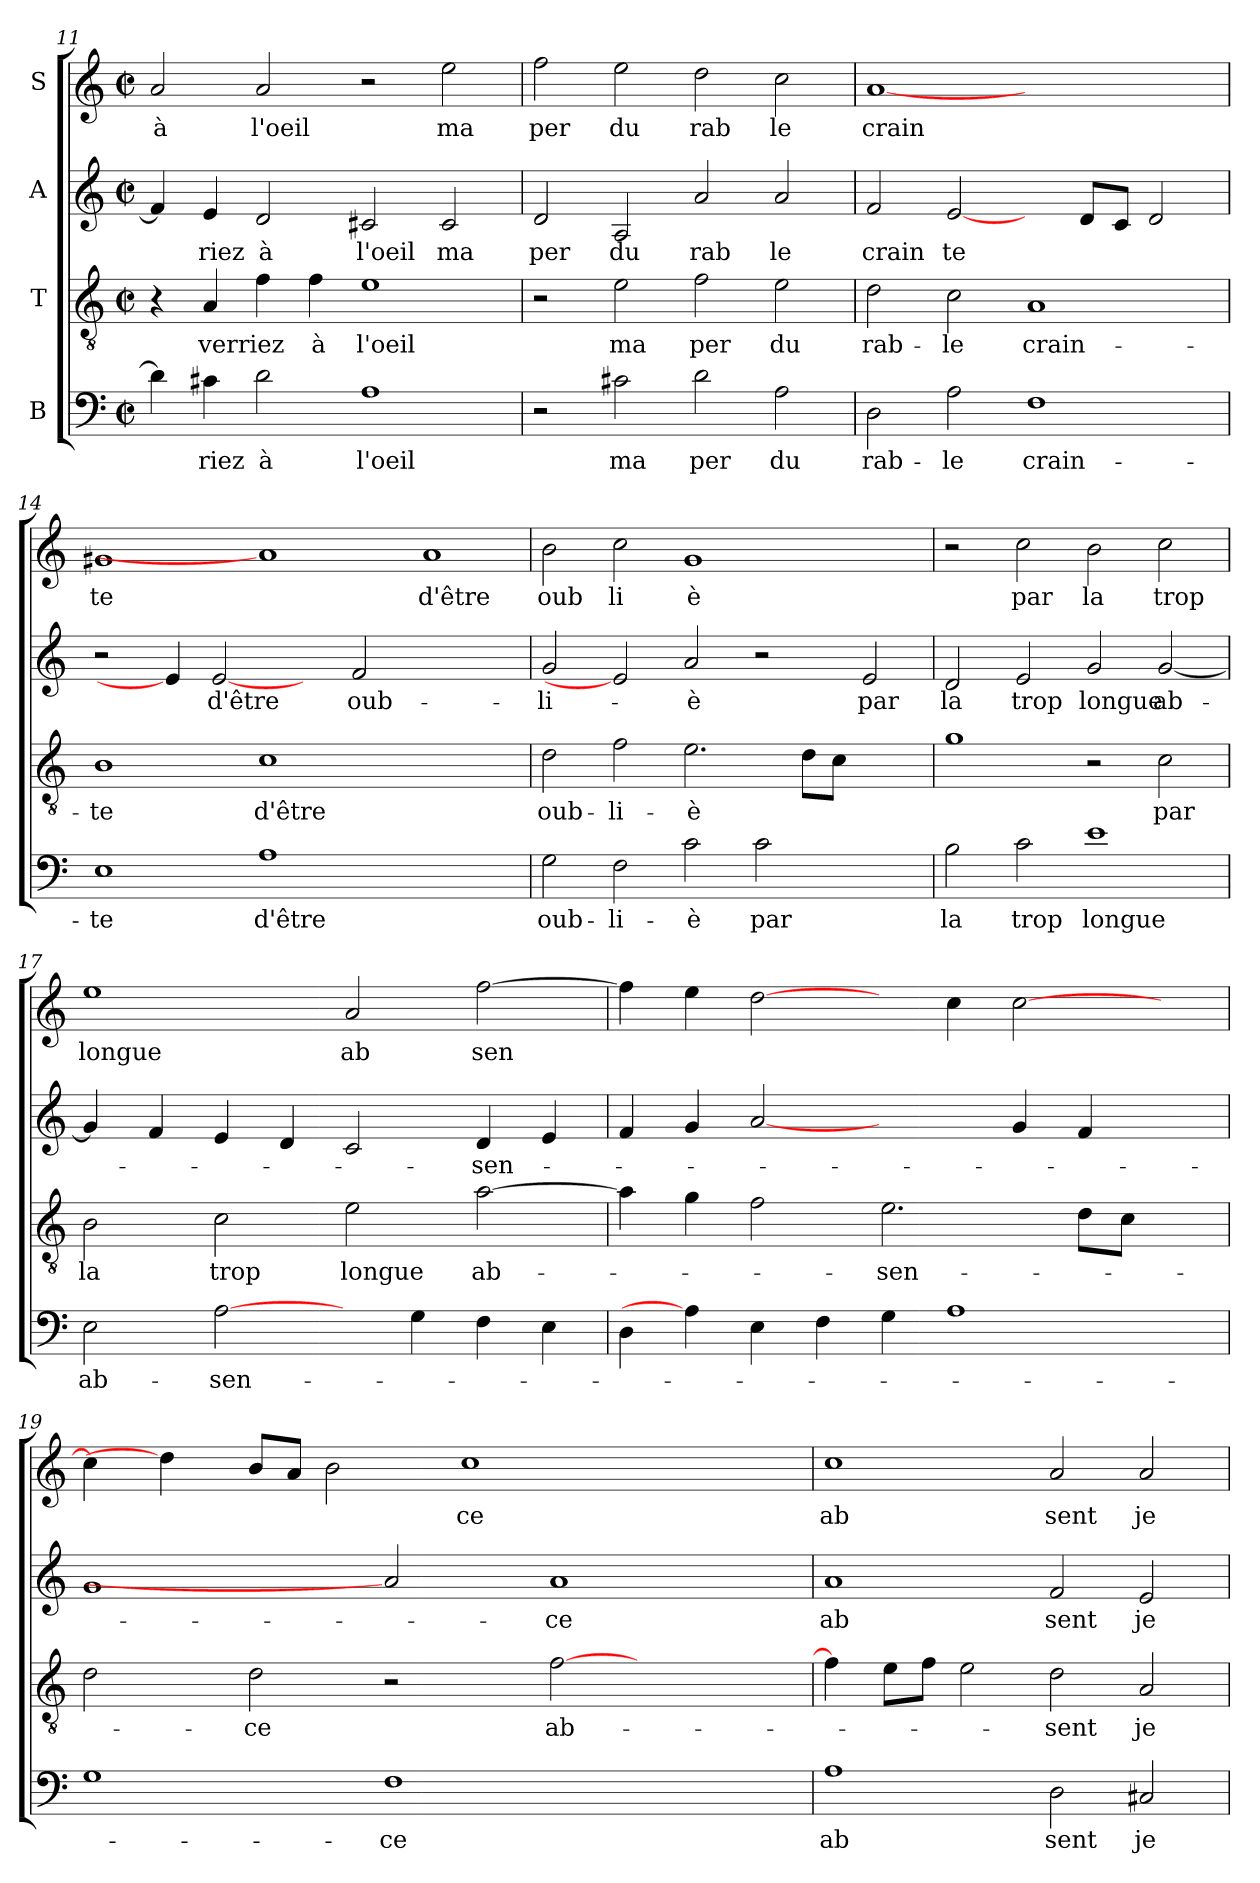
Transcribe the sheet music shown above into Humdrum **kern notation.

**kern	**text	**kern	**text	**kern	**text	**kern	**text
*part4	*part4	*part3	*part3	*part2	*part2	*part1	*part1
*staff4	*staff4	*staff3	*staff3	*staff2	*staff2	*staff1	*staff1
*I"B	*	*I"T	*	*I"A	*	*I"S	*
*clefF4	*	*clefGv2	*	*clefG2	*	*clefG2	*
*M2/2	*	*M2/2	*	*M2/2	*	*M2/2	*
*met(c|)	*	*met(c|)	*	*met(c|)	*	*met(c|)	*
=11	=11	=11	=11	=11	=11	=11	=11
!	!	!	!	!	!	!	!LO:LY:b:cj
4d\]	.	4r	.	4f/]	.	2a/	à
!	!LO:LY:b:cj	!	!LO:LY:b	!	!LO:LY:b:cj	!	!
4c#X\	riez	4A/	verriez	4e/	riez	.	.
!	!LO:LY:b:cj	!	!	!	!LO:LY:b:cj	!	!LO:LY:b:cj
2d\	à	4f\	.	2d/	à	2a/	l'oeil
!	!	!	!LO:LY:b:cj	!	!	!	!
.	.	4f\	à	.	.	.	.
!	!LO:LY:b:cj	!	!LO:LY:b:cj	!	!LO:LY:b:cj	!	!
1A	l'oeil	1e	l'oeil	2c#X/	l'oeil	2r	.
!	!	!	!	!	!LO:LY:b:cj	!	!LO:LY:b:cj
.	.	.	.	2c#/	ma	2ee\	ma
=12	=12	=12	=12	=12	=12	=12	=12
!	!	!	!	!	!LO:LY:b:cj	!	!LO:LY:b:cj
2r	.	2r	.	2d/	per	2ff\	per
!	!LO:LY:b:cj	!	!LO:LY:b:cj	!	!LO:LY:b:cj	!	!LO:LY:b:cj
2c#X\	ma	2e\	ma	2A/	du	2ee\	du
!	!LO:LY:b:cj	!	!LO:LY:b:cj	!	!LO:LY:b:cj	!	!LO:LY:b:cj
2d\	per	2f\	per	2a/	rab	2dd\	rab
!	!LO:LY:b:cj	!	!LO:LY:b:cj	!	!LO:LY:b:cj	!	!LO:LY:b:cj
2A\	du	2e\	du	2a/	le	2cc\	le
!!LO:LB:g=z
=13	=13	=13	=13	=13	=13	=13	=13
!	!LO:LY:b:cj	!	!LO:LY:b:cj	!	!LO:LY:b:cj	!	!LO:LY:b:cj
2D\	rab-	2d\	rab-	2f/	crain	[1a	crain
!	!LO:LY:b:cj	!	!LO:LY:b:cj	!	!LO:LY:b:cj	!	!
2A\	-le	2c\	-le	[2e/	te	.	.
!	!LO:LY:b:cj	!	!LO:LY:b:cj	!	!	!	!
1F	crain-	1A	crain-	4ryy	.	1ryy	.
.	.	.	.	8d/L	.	.	.
.	.	.	.	8c/J	.	.	.
.	.	.	.	2d/	.	.	.
=14	=14	=14	=14	=14	=14	=14	=14
!	!LO:LY:b:cj	!	!LO:LY:b:cj	!	!	!	!LO:LY:b:cj
1E	-te	1B	-te	2r	.	1g#X	te
.	.	.	.	4e/]	.	.	.
!	!	!	!	!	!LO:LY:b:cj	!	!
.	.	.	.	[2e	d'être	.	.
!	!LO:LY:b:cj	!	!LO:LY:b:cj	!	!	!	!
1A	d'être	1c	d'être	.	.	1a]	.
.	.	.	.	4ryy	.	.	.
!	!	!	!	!	!LO:LY:b:cj	!	!
.	.	.	.	2f/	oub-	.	.
!	!	!	!	!	!	!	!LO:LY:b:cj
1ryy	.	1ryy	.	1ryy	.	1a	d'être
=15	=15	=15	=15	=15	=15	=15	=15
!	!LO:LY:b:cj	!	!LO:LY:b:cj	!	!LO:LY:b:cj	!	!LO:LY:b:cj
2G\	oub-	2d\	oub-	2g/	-li-	2b\	oub
!	!LO:LY:b:cj	!	!LO:LY:b:cj	!	!	!	!LO:LY:b:cj
2F\	-li-	2f\	-li-	2e]	.	2cc\	li
!	!LO:LY:b:cj	!	!LO:LY:b:cj	!	!LO:LY:b:cj	!	!LO:LY:b:cj
2c\	-è	2.e\	-è	2a/	-è	1g	è
!	!LO:LY:b:cj	!	!	!	!	!	!
2c\	par	.	.	2r	.	.	.
.	.	8d\L	.	.	.	.	.
.	.	8c\J	.	.	.	.	.
!	!	!	!	!	!LO:LY:b:cj	!	!
2ryy	.	2ryy	.	2e/	par	2ryy	.
=16	=16	=16	=16	=16	=16	=16	=16
!	!LO:LY:b:cj	!	!	!	!LO:LY:b:cj	!	!
2B\	la	1g	.	2d/	la	2r	.
!	!LO:LY:b:cj	!	!	!	!LO:LY:b:cj	!	!LO:LY:b:cj
2c\	trop	.	.	2e/	trop	2cc\	par
!	!LO:LY:b:cj	!	!	!	!LO:LY:b:cj	!	!LO:LY:b:cj
1e	longue	2r	.	2g/	longue	2b\	la
!	!	!	!LO:LY:b:cj	!	!LO:LY:b:cj	!	!LO:LY:b:cj
.	.	2c\	par	[<2g/	ab-	2cc\	trop
=17	=17	=17	=17	=17	=17	=17	=17
!	!LO:LY:b:cj	!	!LO:LY:b:cj	!	!	!	!LO:LY:b:cj
2E\	ab-	2B\	la	4g/]	.	1ee	longue
.	.	.	.	4f/	.	.	.
!	!LO:LY:b	!	!LO:LY:b:cj	!	!	!	!
[2A\	-sen-	2c\	trop	4e/	.	.	.
.	.	.	.	4d/	.	.	.
!	!	!	!LO:LY:b:cj	!	!	!	!LO:LY:b:cj
4ryy	.	2e\	longue	2c/	.	2a/	ab
4G\	.	.	.	.	.	.	.
!	!	!	!LO:LY:b:cj	!	!LO:LY:b	!	!LO:LY:b
4F\	.	[>2a\	ab-	4d/	-sen-	[>2ff\	sen
4E\	.	.	.	4e/	.	.	.
=18	=18	=18	=18	=18	=18	=18	=18
4D\	.	4a\]	.	4f/	.	4ff\]	.
4A\]	.	4g\	.	4g/	.	4ee\	.
4E\	.	2f\	.	[2a	.	[2dd\	.
4F\	.	.	.	.	.	.	.
!	!	!	!LO:LY:b	!	!	!	!
4G\	.	2.e\	-sen-	2ryy	.	4ryy	.
1A	.	.	.	.	.	4cc\	.
.	.	.	.	4g/	.	[<2cc\	.
.	.	8d\L	.	4f/	.	.	.
.	.	8c\J	.	.	.	.	.
.	.	4ryy	.	4ryy	.	4ryy	.
!!LO:PB:g=z
=19	=19	=19	=19	=19	=19	=19	=19
*^	*	*^	*	*^	*	*^	*
1G	4ryy	.	2d\	8ryy	.	1g	4ryy	.	4cc\]	4ryy	.
.	.	.	.	1ryy	.	.	.	.	.	.	.
.	16..ryy	.	.	.	.	.	16..ryy	.	4dd\]	16ryy	.
.	.	.	.	.	.	.	.	.	.	1ryy	.
.	1ryy	.	.	.	.	.	1ryy	.	.	.	.
!	!	!	!	!	!LO:LY:b:cj	!	!	!	!	!	!
.	.	.	2d\	.	-ce	.	.	.	8b/L	.	.
.	.	.	.	.	.	.	.	.	8a/J	.	.
.	.	.	.	.	.	.	.	.	2b\	.	.
!	!	!LO:LY:b:cj	!	!	!	!	!	!	!	!	!
1F	.	-ce	2r	.	.	2a]	.	.	.	.	.
.	.	.	.	1ryy	.	.	.	.	.	.	.
!	!	!	!	!	!	!	!	!	!	!	!LO:LY:b:cj
.	.	.	.	.	.	.	.	.	1cc	.	ce
.	.	.	.	.	.	.	.	.	.	1ryy	.
.	1ryy	.	.	.	.	.	1ryy	.	.	.	.
!	!	!	!	!	!LO:LY:b:cj	!	!	!LO:LY:b:cj	!	!	!
.	.	.	[>2f\	.	ab-	1a	.	-ce	.	.	.
2ryy	.	.	2ryy	.	.	.	.	.	.	.	.
.	.	.	.	4.ryy	.	.	.	.	.	.	.
.	.	.	.	.	.	.	.	.	4ryy	.	.
.	.	.	.	.	.	.	.	.	.	8.ryy	.
.	8ryy	.	.	.	.	.	8ryy	.	.	.	.
.	64ryy	.	.	.	.	.	64ryy	.	.	.	.
=20	=20	=20	=20	=20	=20	=20	=20	=20	=20	=20	=20
!	!	!LO:LY:b:cj	!	!	!	!	!	!LO:LY:b:cj	!	!	!LO:LY:b:cj
*v	*v	*	*	*	*	*v	*v	*	*v	*v	*
*	*	*v	*v	*	*	*	*	*
1A	ab	4f\]	.	1a	ab	1cc	ab
.	.	8e\L	.	.	.	.	.
.	.	8f\J	.	.	.	.	.
.	.	2e\	.	.	.	.	.
!	!LO:LY:b:cj	!	!LO:LY:b:cj	!	!LO:LY:b:cj	!	!LO:LY:b:cj
2D\	sent	2d\	-sent	2f/	sent	2a/	sent
!	!LO:LY:b:cj	!	!LO:LY:b:cj	!	!LO:LY:b:cj	!	!LO:LY:b:cj
2C#X/	je	2A/	je	2e/	je	2a/	je
=	=	=	=	=	=	=	=
*-	*-	*-	*-	*-	*-	*-	*-
